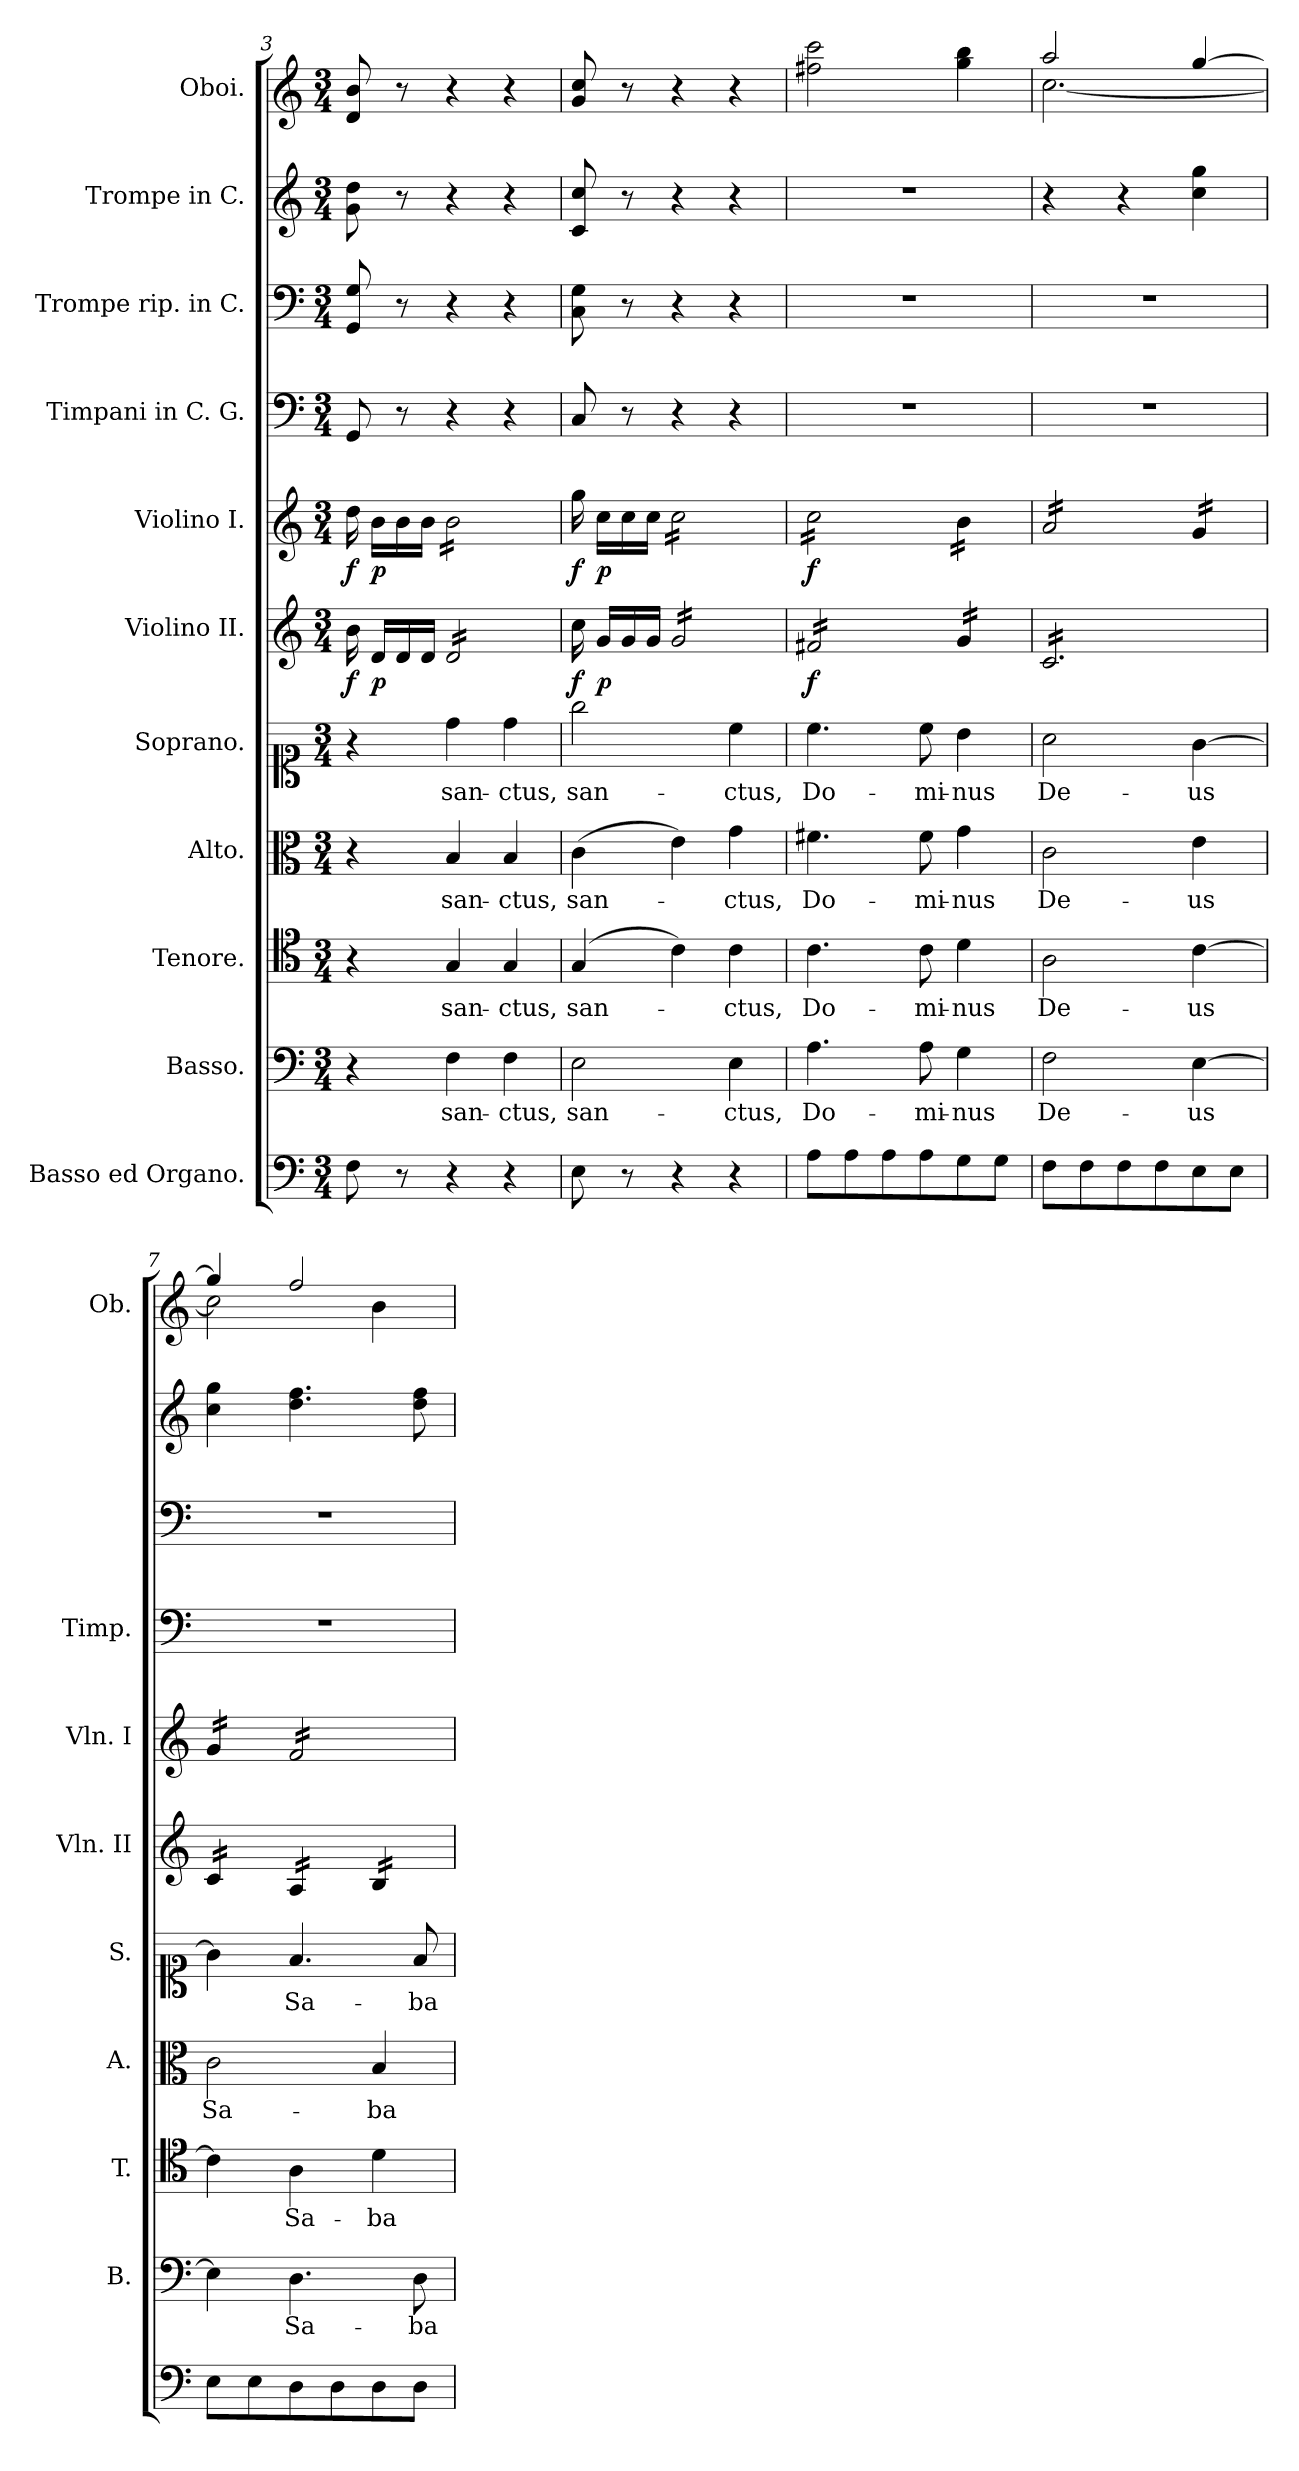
**kern	**kern	**text	**kern	**text	**kern	**text	**kern	**text	**kern	**dynam	**kern	**dynam	**kern	**kern	**kern	**kern
*part11	*part10	*part10	*part9	*part9	*part8	*part8	*part7	*part7	*part6	*part6	*part5	*part5	*part4	*part3	*part2	*part1
*staff11	*staff10	*staff10	*staff9	*staff9	*staff8	*staff8	*staff7	*staff7	*staff6	*staff6	*staff5	*staff5	*staff4	*staff3	*staff2	*staff1
*I"Basso ed  Organo.	*I"Basso.	*	*I"Tenore.	*	*I"Alto.	*	*I"Soprano.	*	*I"Violino II.	*	*I"Violino I.	*	*I"Timpani in C. G.	*I"Trompe rip. in C.	*I"Trompe in C.	*I"Oboi.
*	*I'B.	*	*I'T.	*	*I'A.	*	*I'S.	*	*I'Vln. II	*	*I'Vln. I	*	*I'Timp.	*	*	*I'Ob.
*clefF4	*clefF4	*	*clefC4	*	*clefC3	*	*clefC1	*	*clefG2	*	*clefG2	*	*clefF4	*clefF4	*clefG2	*clefG2
*k[]	*k[]	*	*k[]	*	*k[]	*	*k[]	*	*k[]	*	*k[]	*	*k[]	*k[]	*k[]	*k[]
*M3/4	*M3/4	*	*M3/4	*	*M3/4	*	*M3/4	*	*M3/4	*	*M3/4	*	*M3/4	*M3/4	*M3/4	*M3/4
=3	=3	=3	=3	=3	=3	=3	=3	=3	=3	=3	=3	=3	=3	=3	=3	=3
!	!	!	!	!	!	!	!	!	!	!LO:DY:b	!	!LO:DY:b	!	!	!	!
8F\	4r	.	4r	.	4r	.	4r	.	16b\	f	16dd\	f	8GG/	8GG/ 8G/	8g\ 8dd\	8d/ 8b/
!	!	!	!	!	!	!	!	!	!	!LO:DY:b	!	!LO:DY:b	!	!	!	!
.	.	.	.	.	.	.	.	.	16d/LL	p	16b\LL	p	.	.	.	.
8r	.	.	.	.	.	.	.	.	16d/	.	16b\	.	8r	8r	8r	8r
.	.	.	.	.	.	.	.	.	16d/JJ	.	16b\JJ	.	.	.	.	.
!	!	!LO:LY:b	!	!LO:LY:b	!	!LO:LY:b	!	!LO:LY:b	!	!	!	!	!	!	!	!
*	*	*	*	*	*	*	*	*	*tremolo	*	*	*	*	*	*	*
*	*	*	*	*	*	*	*	*	*	*	*tremolo	*	*	*	*	*
4r	4F\	san-	4G/	san-	4B/	san-	4dd\	san-	16d/LL	.	16b\LL	.	4r	4r	4r	4r
.	.	.	.	.	.	.	.	.	16d/	.	16b\	.	.	.	.	.
.	.	.	.	.	.	.	.	.	16d/	.	16b\	.	.	.	.	.
.	.	.	.	.	.	.	.	.	16d/	.	16b\	.	.	.	.	.
!	!	!LO:LY:b	!	!LO:LY:b	!	!LO:LY:b	!	!LO:LY:b	!	!	!	!	!	!	!	!
4r	4F\	-ctus,	4G/	-ctus,	4B/	-ctus,	4dd\	-ctus,	16d/	.	16b\	.	4r	4r	4r	4r
.	.	.	.	.	.	.	.	.	16d/	.	16b\	.	.	.	.	.
.	.	.	.	.	.	.	.	.	16d/	.	16b\	.	.	.	.	.
.	.	.	.	.	.	.	.	.	16d/JJ	.	16b\JJ	.	.	.	.	.
*	*	*	*	*	*	*	*	*	*	*	*Xtremolo	*	*	*	*	*
*	*	*	*	*	*	*	*	*	*Xtremolo	*	*	*	*	*	*	*
=4	=4	=4	=4	=4	=4	=4	=4	=4	=4	=4	=4	=4	=4	=4	=4	=4
!	!	!LO:LY:b	!	!LO:LY:b	!	!LO:LY:b	!	!LO:LY:b	!	!LO:DY:b	!	!LO:DY:b	!	!	!	!
8E\	2E\	san-	(>4G/	san-	(>4c\	san-	2gg\	san-	16cc\	f	16gg\	f	8C/	8C\ 8G\	8c/ 8cc/	8g/ 8cc/
!	!	!	!	!	!	!	!	!	!	!LO:DY:b	!	!LO:DY:b	!	!	!	!
.	.	.	.	.	.	.	.	.	16g/LL	p	16cc\LL	p	.	.	.	.
8r	.	.	.	.	.	.	.	.	16g/	.	16cc\	.	8r	8r	8r	8r
.	.	.	.	.	.	.	.	.	16g/JJ	.	16cc\JJ	.	.	.	.	.
*	*	*	*	*	*	*	*	*	*tremolo	*	*	*	*	*	*	*
*	*	*	*	*	*	*	*	*	*	*	*tremolo	*	*	*	*	*
4r	.	.	4c\)	.	4e\)	.	.	.	16g/LL	.	16cc\LL	.	4r	4r	4r	4r
.	.	.	.	.	.	.	.	.	16g/	.	16cc\	.	.	.	.	.
.	.	.	.	.	.	.	.	.	16g/	.	16cc\	.	.	.	.	.
.	.	.	.	.	.	.	.	.	16g/	.	16cc\	.	.	.	.	.
!	!	!LO:LY:b	!	!LO:LY:b	!	!LO:LY:b	!	!LO:LY:b	!	!	!	!	!	!	!	!
4r	4E\	-ctus,	4c\	-ctus,	4g\	-ctus,	4cc\	-ctus,	16g/	.	16cc\	.	4r	4r	4r	4r
.	.	.	.	.	.	.	.	.	16g/	.	16cc\	.	.	.	.	.
.	.	.	.	.	.	.	.	.	16g/	.	16cc\	.	.	.	.	.
.	.	.	.	.	.	.	.	.	16g/JJ	.	16cc\JJ	.	.	.	.	.
=5	=5	=5	=5	=5	=5	=5	=5	=5	=5	=5	=5	=5	=5	=5	=5	=5
!	!	!LO:LY:b	!	!LO:LY:b	!	!LO:LY:b	!	!LO:LY:b	!	!LO:DY:b	!	!LO:DY:b	!	!	!	!
8A\L	4.A\	Do-	4.c\	Do-	4.f#X\	Do-	4.cc\	Do-	16f#X/LL	f	16cc\LL	f	2.r	2.r	2.r	2ff#X\ 2ccc\
.	.	.	.	.	.	.	.	.	16f#X/	.	16cc\	.	.	.	.	.
8A\	.	.	.	.	.	.	.	.	16f#X/	.	16cc\	.	.	.	.	.
.	.	.	.	.	.	.	.	.	16f#X/	.	16cc\	.	.	.	.	.
8A\	.	.	.	.	.	.	.	.	16f#X/	.	16cc\	.	.	.	.	.
.	.	.	.	.	.	.	.	.	16f#X/	.	16cc\	.	.	.	.	.
!	!	!LO:LY:b	!	!LO:LY:b	!	!LO:LY:b	!	!LO:LY:b	!	!	!	!	!	!	!	!
8A\	8A\	-mi-	8c\	-mi-	8f#\	-mi-	8cc\	-mi-	16f#X/	.	16cc\	.	.	.	.	.
.	.	.	.	.	.	.	.	.	16f#X/JJ	.	16cc\JJ	.	.	.	.	.
!	!	!LO:LY:b	!	!LO:LY:b	!	!LO:LY:b	!	!LO:LY:b	!	!	!	!	!	!	!	!
8G\	4G\	-nus	4d\	-nus	4g\	-nus	4b\	-nus	16g/LL	.	16b\LL	.	.	.	.	4gg\ 4bb\
.	.	.	.	.	.	.	.	.	16g/	.	16b\	.	.	.	.	.
8G\J	.	.	.	.	.	.	.	.	16g/	.	16b\	.	.	.	.	.
.	.	.	.	.	.	.	.	.	16g/JJ	.	16b\JJ	.	.	.	.	.
=6	=6	=6	=6	=6	=6	=6	=6	=6	=6	=6	=6	=6	=6	=6	=6	=6
!	!	!LO:LY:b	!	!LO:LY:b	!	!LO:LY:b	!	!LO:LY:b	!	!	!	!	!	!	!	!
*	*	*	*	*	*	*	*	*	*	*	*	*	*	*	*	*^
8F\L	2F\	De-	2A\	De-	2c\	De-	2a\	De-	16c/LL	.	16a/LL	.	2.r	2.r	4r	2aa/	[2.cc\
.	.	.	.	.	.	.	.	.	16c/	.	16a/	.	.	.	.	.	.
8F\	.	.	.	.	.	.	.	.	16c/	.	16a/	.	.	.	.	.	.
.	.	.	.	.	.	.	.	.	16c/	.	16a/	.	.	.	.	.	.
8F\	.	.	.	.	.	.	.	.	16c/	.	16a/	.	.	.	4r	.	.
.	.	.	.	.	.	.	.	.	16c/	.	16a/	.	.	.	.	.	.
8F\	.	.	.	.	.	.	.	.	16c/	.	16a/	.	.	.	.	.	.
.	.	.	.	.	.	.	.	.	16c/	.	16a/JJ	.	.	.	.	.	.
!	!	!LO:LY:b	!	!LO:LY:b	!	!LO:LY:b	!	!LO:LY:b	!	!	!	!	!	!	!	!	!
8E\	[4E\	-us	[4c\	-us	4e\	-us	[4g\	-us	16c/	.	16g/LL	.	.	.	4cc\ 4gg\	[4gg/	.
.	.	.	.	.	.	.	.	.	16c/	.	16g/	.	.	.	.	.	.
8E\J	.	.	.	.	.	.	.	.	16c/	.	16g/	.	.	.	.	.	.
.	.	.	.	.	.	.	.	.	16c/JJ	.	16g/JJ	.	.	.	.	.	.
=7	=7	=7	=7	=7	=7	=7	=7	=7	=7	=7	=7	=7	=7	=7	=7	=7	=7
!	!	!	!	!	!	!LO:LY:b	!	!	!	!	!	!	!	!	!	!	!
8E\L	4E\]	.	4c\]	.	2c\	Sa-	4g\]	.	16c/LL	.	16g/LL	.	2.r	2.r	4cc\ 4gg\	4gg/]	2cc\]
.	.	.	.	.	.	.	.	.	16c/	.	16g/	.	.	.	.	.	.
8E\	.	.	.	.	.	.	.	.	16c/	.	16g/	.	.	.	.	.	.
.	.	.	.	.	.	.	.	.	16c/JJ	.	16g/JJ	.	.	.	.	.	.
!	!	!LO:LY:b	!	!LO:LY:b	!	!	!	!LO:LY:b	!	!	!	!	!	!	!	!	!
8D\	4.D\	Sa-	4A\	Sa-	.	.	4.f/	Sa-	16A/LL	.	16f/LL	.	.	.	4.dd\ 4.ff\	2ff/	.
.	.	.	.	.	.	.	.	.	16A/	.	16f/	.	.	.	.	.	.
8D\	.	.	.	.	.	.	.	.	16A/	.	16f/	.	.	.	.	.	.
.	.	.	.	.	.	.	.	.	16A/JJ	.	16f/	.	.	.	.	.	.
!	!	!	!	!LO:LY:b	!	!LO:LY:b	!	!	!	!	!	!	!	!	!	!	!
8D\	.	.	4d\	-ba-	4B/	-ba-	.	.	16B/LL	.	16f/	.	.	.	.	.	4b\
.	.	.	.	.	.	.	.	.	16B/	.	16f/	.	.	.	.	.	.
!	!	!LO:LY:b	!	!	!	!	!	!LO:LY:b	!	!	!	!	!	!	!	!	!
8D\J	8D\	-ba-	.	.	.	.	8f/	-ba-	16B/	.	16f/	.	.	.	8dd\ 8ff\	.	.
.	.	.	.	.	.	.	.	.	16B/JJ	.	16f/JJ	.	.	.	.	.	.
*	*	*	*	*	*	*	*	*	*	*	*Xtremolo	*	*	*	*	*	*
*	*	*	*	*	*	*	*	*	*Xtremolo	*	*	*	*	*	*	*	*
*	*	*	*	*	*	*	*	*	*	*	*	*	*	*	*	*v	*v
=	=	=	=	=	=	=	=	=	=	=	=	=	=	=	=	=
*-	*-	*-	*-	*-	*-	*-	*-	*-	*-	*-	*-	*-	*-	*-	*-	*-
